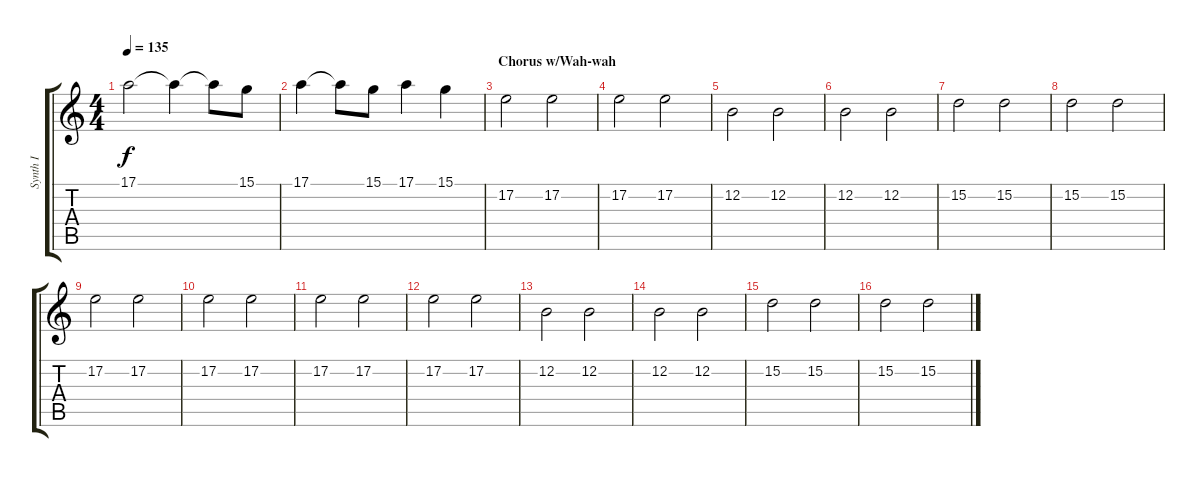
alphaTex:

\track ("Synth I" "Synth I") {instrument choiraahs}
\staff {score tabs}
\tuning (E4 B3 G3 D3 A2 E2) {hide}
\ts (4 4)
\tempo 135
\clef g2
\ks c
17.1.2{dy f} 17.1{t}.4 17.1{t}.8 15.1.8 |
17.1.4 17.1{t}.8 15.1.8 17.1.4 15.1.4 |
\section ("" "Chorus w/Wah-wah")
17.2.2{balance 8 instrument choiraahs} 17.2.2 |
17.2.2 17.2.2 |
12.2.2 12.2.2 |
12.2.2 12.2.2 |
15.2.2 15.2.2 |
15.2.2 15.2.2 |
17.2.2 17.2.2 |
17.2.2 17.2.2 |
17.2.2 17.2.2 |
17.2.2 17.2.2 |
12.2.2 12.2.2 |
12.2.2 12.2.2 |
15.2.2 15.2.2 |
15.2.2 15.2.2
